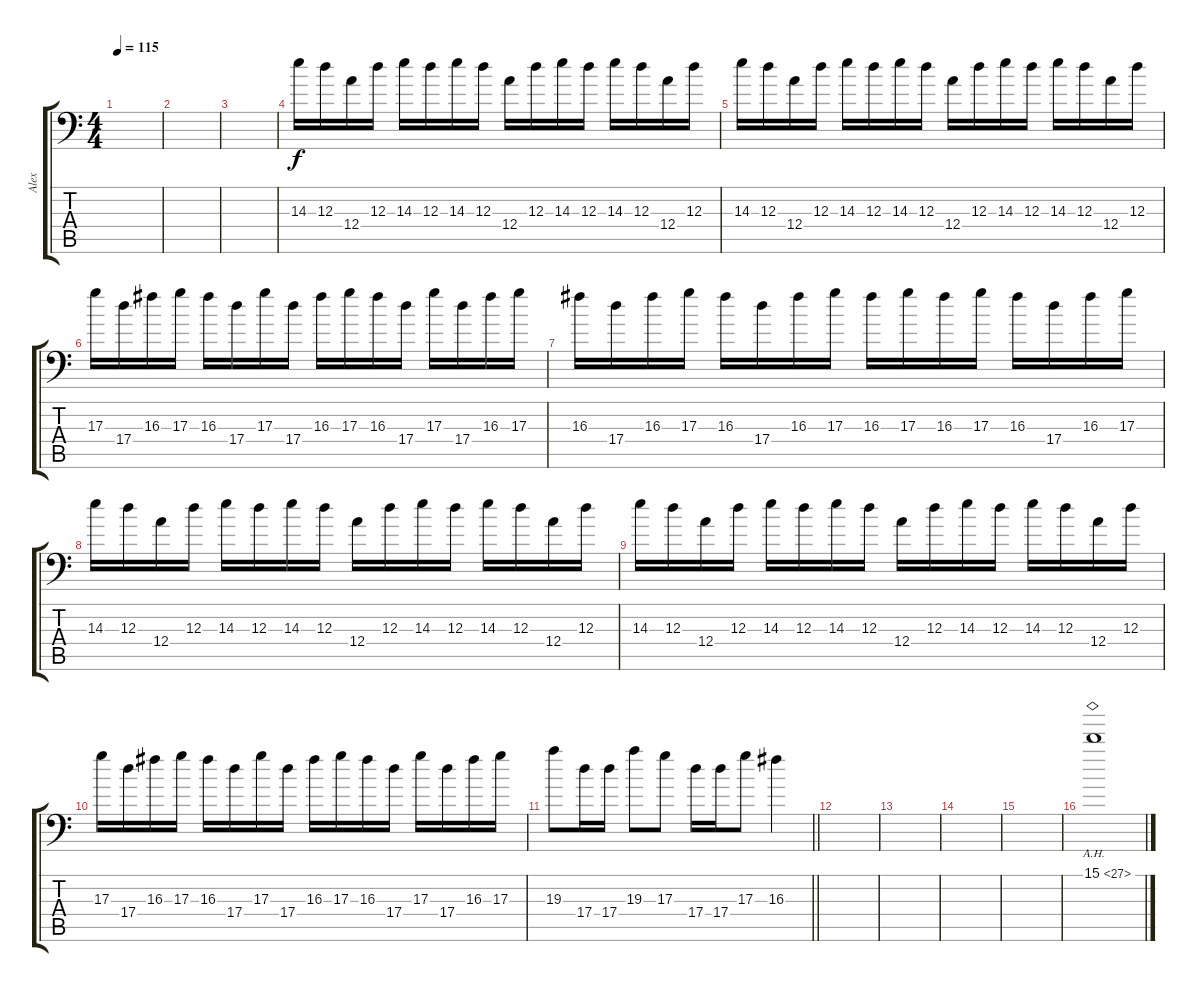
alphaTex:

\track ("Alex" "Alex") {instrument distortionguitar}
\staff {score tabs}
\tuning (B3 Gb3 D3 A2 E2 A1) {hide}
\ts (4 4)
\tempo 115
\clef f4
\ks c
|
|
|
14.3.16 12.3.16 12.4.16 12.3.16 14.3.16 12.3.16 14.3.16 12.3.16 12.4.16 12.3.16 14.3.16 12.3.16 14.3.16 12.3.16 12.4.16 12.3.16 |
14.3.16 12.3.16 12.4.16 12.3.16 14.3.16 12.3.16 14.3.16 12.3.16 12.4.16 12.3.16 14.3.16 12.3.16 14.3.16 12.3.16 12.4.16 12.3.16 |
17.3.16 17.4.16 16.3.16 17.3.16 16.3.16 17.4.16 17.3.16 17.4.16 16.3.16 17.3.16 16.3.16 17.4.16 17.3.16 17.4.16 16.3.16 17.3.16 |
16.3.16 17.4.16 16.3.16 17.3.16 16.3.16 17.4.16 16.3.16 17.3.16 16.3.16 17.3.16 16.3.16 17.3.16 16.3.16 17.4.16 16.3.16 17.3.16 |
14.3.16 12.3.16 12.4.16 12.3.16 14.3.16 12.3.16 14.3.16 12.3.16 12.4.16 12.3.16 14.3.16 12.3.16 14.3.16 12.3.16 12.4.16 12.3.16 |
14.3.16 12.3.16 12.4.16 12.3.16 14.3.16 12.3.16 14.3.16 12.3.16 12.4.16 12.3.16 14.3.16 12.3.16 14.3.16 12.3.16 12.4.16 12.3.16 |
17.3.16 17.4.16 16.3.16 17.3.16 16.3.16 17.4.16 17.3.16 17.4.16 16.3.16 17.3.16 16.3.16 17.4.16 17.3.16 17.4.16 16.3.16 17.3.16 |
\barLineRight lightlight
19.3.8 17.4.16 17.4.16 19.3.8 17.3.8 17.4.16 17.4.16 17.3.8 16.3.4 |
|
|
|
|
15.1{ah 12}.1{instrument electricguitarclean}
